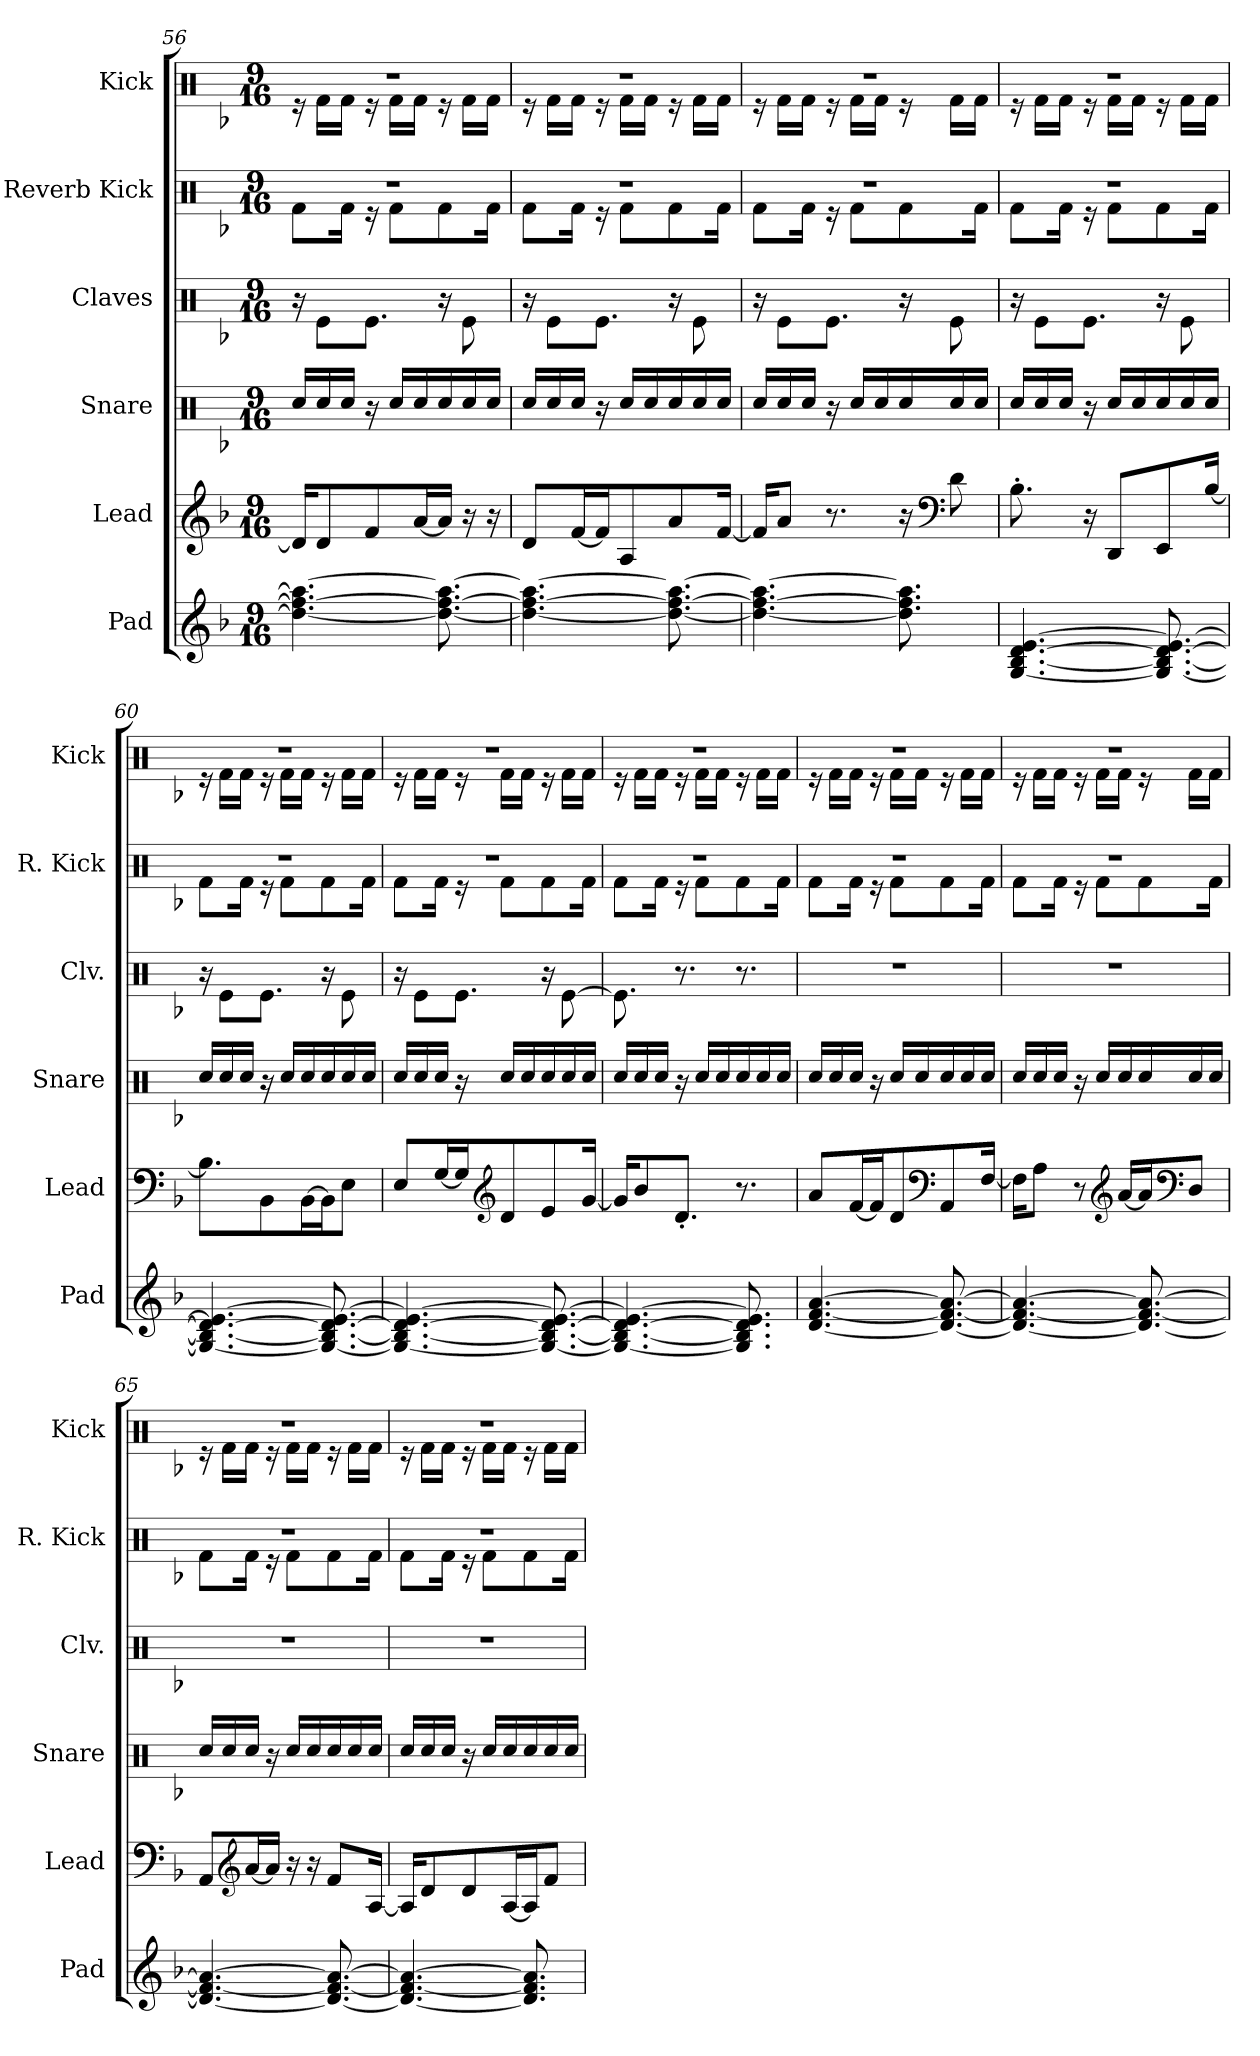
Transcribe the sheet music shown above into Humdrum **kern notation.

**kern	**kern	**kern	**kern	**kern	**kern
*part6	*part5	*part4	*part3	*part2	*part1
*staff6	*staff5	*staff4	*staff3	*staff2	*staff1
*I"Pad	*I"Lead	*I"Snare	*I"Claves	*I"Reverb Kick	*I"Kick
*I'Pad	*I'Lead	*I'Snare	*I'Clv.	*I'R. Kick	*I'Kick
*clefG2	*clefG2	*clefX	*clefX	*clefX	*clefX
*k[b-]	*k[b-]	*k[b-]	*k[b-]	*k[b-]	*k[b-]
*M9/16	*M9/16	*M9/16	*M9/16	*M9/16	*M9/16
=56	=56	=56	=56	=56	=56
*	*	*	*	*^	*^
4.dd\_ 4.ff\_ 4.aa\_	16d/KL]	16Rcc/LL	16r	16%9r	8Rf\L	16%9r	16r
.	8d/	16Rcc/	8Re\L	.	.	.	16Rf\LL
.	.	16Rcc/JJ	.	.	16Rf\Jk	.	16Rf\JJ
.	8f/	16r	8.Re\J	.	16r	.	16r
.	.	16Rcc/LL	.	.	8Rf\L	.	16Rf\LL
.	[16a/L	16Rcc/	.	.	.	.	16Rf\JJ
8.dd\_ 8.ff\_ 8.aa\_	16a/JJ]	16Rcc/	16r	.	8Rf\	.	16r
.	16r	16Rcc/	8Re\	.	.	.	16Rf\LL
.	16r	16Rcc/JJ	.	.	16Rf\Jk	.	16Rf\JJ
=57	=57	=57	=57	=57	=57	=57	=57
4.dd\_ 4.ff\_ 4.aa\_	8d/L	16Rcc/LL	16r	16%9r	8Rf\L	16%9r	16r
.	.	16Rcc/	8Re\L	.	.	.	16Rf\LL
.	[16f/L	16Rcc/JJ	.	.	16Rf\Jk	.	16Rf\JJ
.	16f/J]	16r	8.Re\J	.	16r	.	16r
.	8A/	16Rcc/LL	.	.	8Rf\L	.	16Rf\LL
.	.	16Rcc/	.	.	.	.	16Rf\JJ
8.dd\_ 8.ff\_ 8.aa\_	8a/	16Rcc/	16r	.	8Rf\	.	16r
.	.	16Rcc/	8Re\	.	.	.	16Rf\LL
.	[16f/Jk	16Rcc/JJ	.	.	16Rf\Jk	.	16Rf\JJ
!!LO:PB:g=z	!!
=58	=58	=58	=58	=58	=58	=58	=58
4.dd\_ 4.ff\_ 4.aa\_	16f/KL]	16Rcc/LL	16r	16%9r	8Rf\L	16%9r	16r
.	8a/J	16Rcc/	8Re\L	.	.	.	16Rf\LL
.	.	16Rcc/JJ	.	.	16Rf\Jk	.	16Rf\JJ
.	8.r	16r	8.Re\J	.	16r	.	16r
.	.	16Rcc/LL	.	.	8Rf\L	.	16Rf\LL
.	.	16Rcc/	.	.	.	.	16Rf\JJ
8.dd\] 8.ff\] 8.aa\]	16r	16Rcc/	16r	.	8Rf\	.	16r
*	*clefF4	*	*	*	*	*	*
.	8d\	16Rcc/	8Re\	.	.	.	16Rf\LL
.	.	16Rcc/JJ	.	.	16Rf\Jk	.	16Rf\JJ
=59	=59	=59	=59	=59	=59	=59	=59
[4.G/ [4.B-/ [4.d/ [4.e/	8.B-'\	16Rcc/LL	16r	16%9r	8Rf\L	16%9r	16r
.	.	16Rcc/	8Re\L	.	.	.	16Rf\LL
.	.	16Rcc/JJ	.	.	16Rf\Jk	.	16Rf\JJ
.	16r	16r	8.Re\J	.	16r	.	16r
.	8DD/L	16Rcc/LL	.	.	8Rf\L	.	16Rf\LL
.	.	16Rcc/	.	.	.	.	16Rf\JJ
8.G/_ 8.B-/_ 8.d/_ 8.e/_	8EE/	16Rcc/	16r	.	8Rf\	.	16r
.	.	16Rcc/	8Re\	.	.	.	16Rf\LL
.	[16B-/Jk	16Rcc/JJ	.	.	16Rf\Jk	.	16Rf\JJ
=60	=60	=60	=60	=60	=60	=60	=60
4.G/_ 4.B-/_ 4.d/_ 4.e/_	8.B-\L]	16Rcc/LL	16r	16%9r	8Rf\L	16%9r	16r
.	.	16Rcc/	8Re\L	.	.	.	16Rf\LL
.	.	16Rcc/JJ	.	.	16Rf\Jk	.	16Rf\JJ
.	8BB-\	16r	8.Re\J	.	16r	.	16r
.	.	16Rcc/LL	.	.	8Rf\L	.	16Rf\LL
.	[16BB-\L	16Rcc/	.	.	.	.	16Rf\JJ
8.G/_ 8.B-/_ 8.d/_ 8.e/_	16BB-\J]	16Rcc/	16r	.	8Rf\	.	16r
.	8E\J	16Rcc/	8Re\	.	.	.	16Rf\LL
.	.	16Rcc/JJ	.	.	16Rf\Jk	.	16Rf\JJ
=61	=61	=61	=61	=61	=61	=61	=61
4.G/_ 4.B-/_ 4.d/_ 4.e/_	8E/L	16Rcc/LL	16r	16%9r	8Rf\L	16%9r	16r
.	.	16Rcc/	8Re\L	.	.	.	16Rf\LL
.	[16G/L	16Rcc/JJ	.	.	16Rf\Jk	.	16Rf\JJ
.	16G/J]	16r	8.Re\J	.	16r	.	16r
*	*clefG2	*	*	*	*	*	*
.	8d/	16Rcc/LL	.	.	8Rf\L	.	16Rf\LL
.	.	16Rcc/	.	.	.	.	16Rf\JJ
8.G/_ 8.B-/_ 8.d/_ 8.e/_	8e/	16Rcc/	16r	.	8Rf\	.	16r
.	.	16Rcc/	[8Re\	.	.	.	16Rf\LL
.	[16g/Jk	16Rcc/JJ	.	.	16Rf\Jk	.	16Rf\JJ
!!LO:LB:g=z	!!
=62	=62	=62	=62	=62	=62	=62	=62
4.G/_ 4.B-/_ 4.d/_ 4.e/_	16g/KL]	16Rcc/LL	8.Re\]	16%9r	8Rf\L	16%9r	16r
.	8b-/	16Rcc/	.	.	.	.	16Rf\LL
.	.	16Rcc/JJ	.	.	16Rf\Jk	.	16Rf\JJ
.	8.d'/J	16r	8.r	.	16r	.	16r
.	.	16Rcc/LL	.	.	8Rf\L	.	16Rf\LL
.	.	16Rcc/	.	.	.	.	16Rf\JJ
8.G/] 8.B-/] 8.d/] 8.e/]	8.r	16Rcc/	8.r	.	8Rf\	.	16r
.	.	16Rcc/	.	.	.	.	16Rf\LL
.	.	16Rcc/JJ	.	.	16Rf\Jk	.	16Rf\JJ
=63	=63	=63	=63	=63	=63	=63	=63
[4.d/ [4.f/ [4.a/	8a/L	16Rcc/LL	16%9r	16%9r	8Rf\L	16%9r	16r
.	.	16Rcc/	.	.	.	.	16Rf\LL
.	[16f/L	16Rcc/JJ	.	.	16Rf\Jk	.	16Rf\JJ
.	16f/J]	16r	.	.	16r	.	16r
.	8d/	16Rcc/LL	.	.	8Rf\L	.	16Rf\LL
.	.	16Rcc/	.	.	.	.	16Rf\JJ
*	*clefF4	*	*	*	*	*	*
8.d/_ 8.f/_ 8.a/_	8AA/	16Rcc/	.	.	8Rf\	.	16r
.	.	16Rcc/	.	.	.	.	16Rf\LL
.	[16F/Jk	16Rcc/JJ	.	.	16Rf\Jk	.	16Rf\JJ
=64	=64	=64	=64	=64	=64	=64	=64
4.d/_ 4.f/_ 4.a/_	16F\KL]	16Rcc/LL	16%9r	16%9r	8Rf\L	16%9r	16r
.	8A\J	16Rcc/	.	.	.	.	16Rf\LL
.	.	16Rcc/JJ	.	.	16Rf\Jk	.	16Rf\JJ
.	8r	16r	.	.	16r	.	16r
.	.	16Rcc/LL	.	.	8Rf\L	.	16Rf\LL
*	*clefG2	*	*	*	*	*	*
.	[16a/LL	16Rcc/	.	.	.	.	16Rf\JJ
8.d/_ 8.f/_ 8.a/_	16a/J]	16Rcc/	.	.	8Rf\	.	16r
*	*clefF4	*	*	*	*	*	*
.	8D/J	16Rcc/	.	.	.	.	16Rf\LL
.	.	16Rcc/JJ	.	.	16Rf\Jk	.	16Rf\JJ
=65	=65	=65	=65	=65	=65	=65	=65
4.d/_ 4.f/_ 4.a/_	8AA/L	16Rcc/LL	16%9r	16%9r	8Rf\L	16%9r	16r
.	.	16Rcc/	.	.	.	.	16Rf\LL
*	*clefG2	*	*	*	*	*	*
.	[16a/L	16Rcc/JJ	.	.	16Rf\Jk	.	16Rf\JJ
.	16a/JJ]	16r	.	.	16r	.	16r
.	16r	16Rcc/LL	.	.	8Rf\L	.	16Rf\LL
.	16r	16Rcc/	.	.	.	.	16Rf\JJ
8.d/_ 8.f/_ 8.a/_	8f/L	16Rcc/	.	.	8Rf\	.	16r
.	.	16Rcc/	.	.	.	.	16Rf\LL
.	[16A/Jk	16Rcc/JJ	.	.	16Rf\Jk	.	16Rf\JJ
!!LO:PB:g=z	!!
=66	=66	=66	=66	=66	=66	=66	=66
4.d/_ 4.f/_ 4.a/_	16A/KL]	16Rcc/LL	16%9r	16%9r	8Rf\L	16%9r	16r
.	8d/	16Rcc/	.	.	.	.	16Rf\LL
.	.	16Rcc/JJ	.	.	16Rf\Jk	.	16Rf\JJ
.	8d/	16r	.	.	16r	.	16r
.	.	16Rcc/LL	.	.	8Rf\L	.	16Rf\LL
.	[16A/L	16Rcc/	.	.	.	.	16Rf\JJ
8.d/] 8.f/] 8.a/]	16A/J]	16Rcc/	.	.	8Rf\	.	16r
.	8f/J	16Rcc/	.	.	.	.	16Rf\LL
.	.	16Rcc/JJ	.	.	16Rf\Jk	.	16Rf\JJ
*	*	*	*	*v	*v	*	*
*	*	*	*	*	*v	*v
=	=	=	=	=	=
*-	*-	*-	*-	*-	*-
